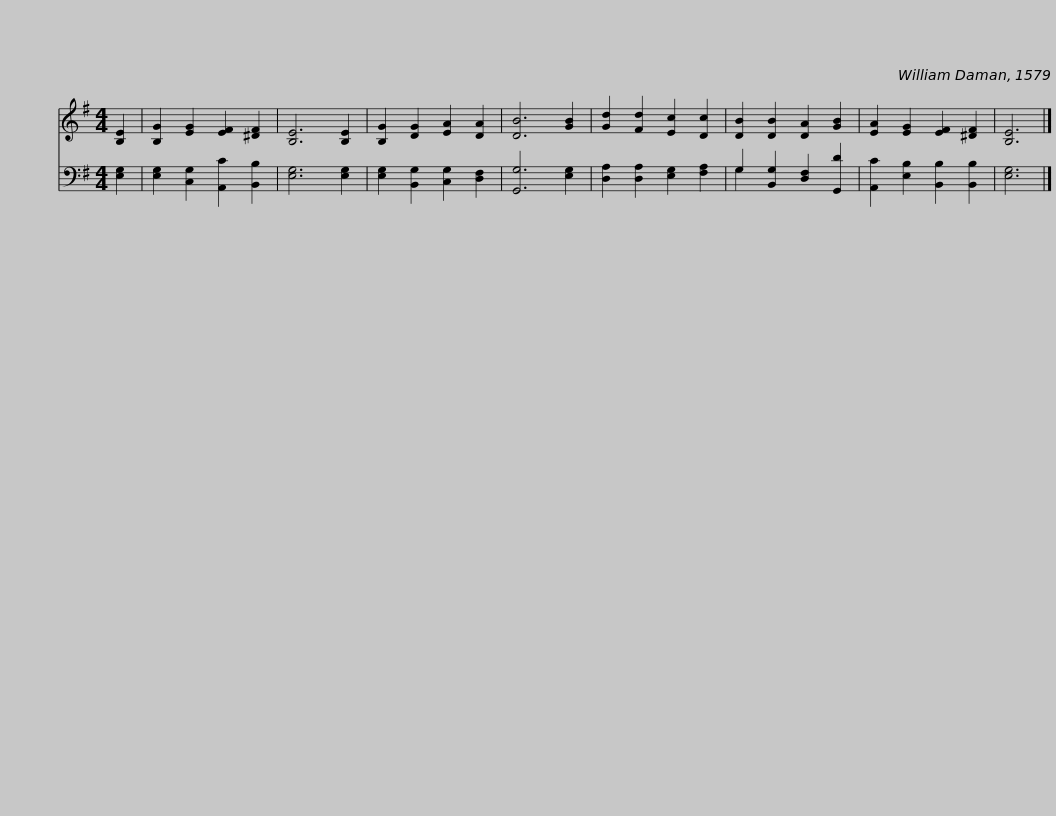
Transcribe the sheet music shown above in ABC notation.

X:1
%%score 1 ( 2 3 )
L:1/8
M:4/4
I:linebreak $
K:G
V:1 treble
V:2 bass
V:3 bass
V:1
 [B,E]2 | [B,G]2 [EG]2 [EF]2 [^DF]2 | [B,E]6 [B,E]2 | [B,G]2 [DG]2 [EA]2 [DA]2 | [DB]6 [GB]2 | %5
 [Gd]2 [Fd]2 [Ec]2 [Dc]2 | [DB]2 [DB]2 [DA]2 [GB]2 | [EA]2 [EG]2 [EF]2 [^DF]2 |$ [B,E]6 |] %9
V:2
 [E,G,]2 | [E,G,]2 [C,G,]2 [A,,C]2 [B,,B,]2 | [E,G,]6 [E,G,]2 | [E,G,]2 [B,,G,]2 [C,G,]2 [D,F,]2 | [G,,G,]6 [E,G,]2 | %5
 [D,A,]2 [D,A,]2 [E,G,]2 [F,A,]2 | G,2 [B,,G,]2 [D,F,]2 [G,,D]2 | [A,,C]2 [E,B,]2 [B,,B,]2 [B,,B,]2 |$ [E,G,]6 |] %9
V:3
 x2 | x8 | x8 | x8 | x8 | %5
 x8 | G,2 x6 | x8 |$ x6 |] %9
